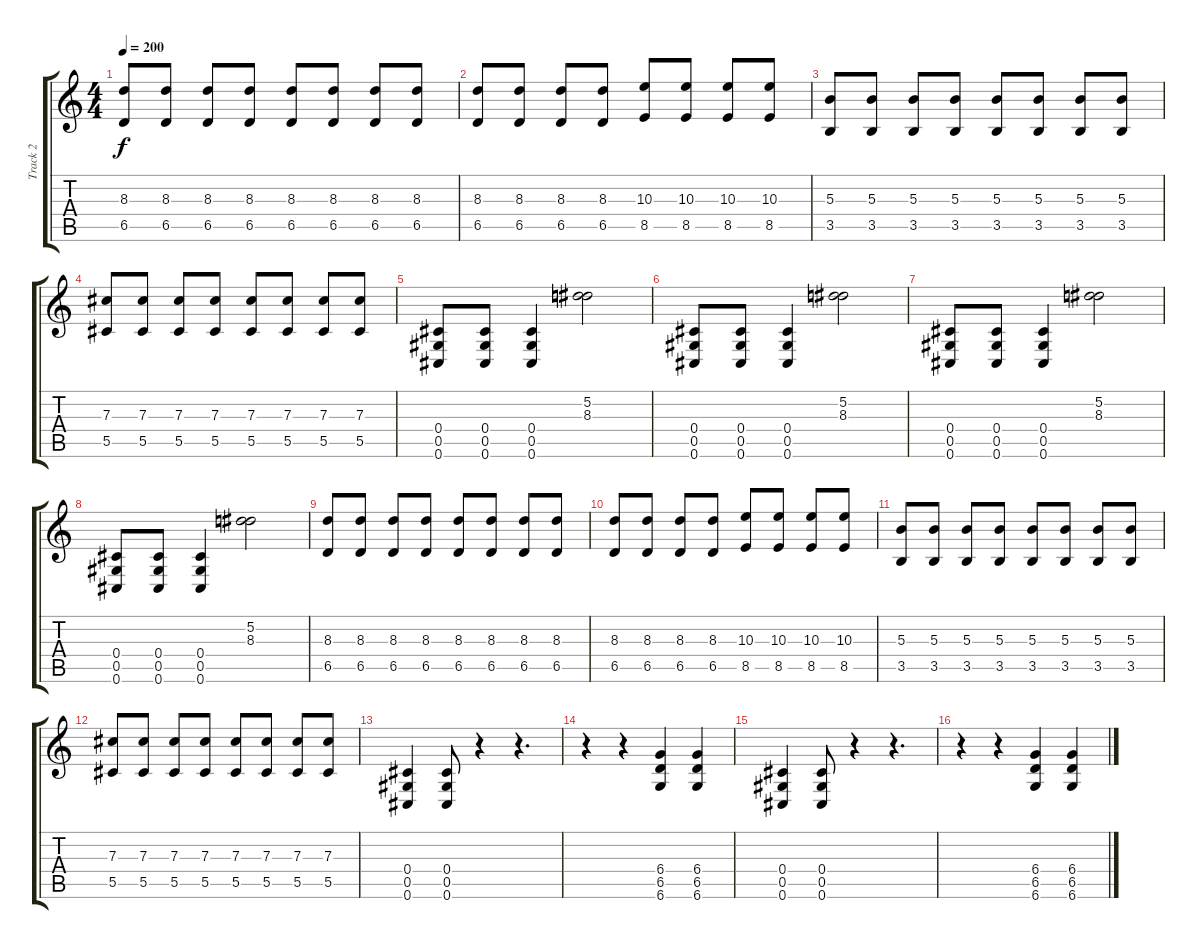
\track ("Track 2" "Track 2") {instrument distortionguitar}
\staff {score tabs}
\tuning (Eb4 Bb3 Gb3 Db3 Ab2 Db2) {hide}
\ts (4 4)
\tempo 200
\clef g2
\ks c
(8.3 6.5).8{dy f} (8.3 6.5).8 (8.3 6.5).8 (8.3 6.5).8 (8.3 6.5).8 (8.3 6.5).8 (8.3 6.5).8 (8.3 6.5).8 |
(8.3 6.5).8 (8.3 6.5).8 (8.3 6.5).8 (8.3 6.5).8 (10.3 8.5).8 (10.3 8.5).8 (10.3 8.5).8 (10.3 8.5).8 |
(5.3 3.5).8 (5.3 3.5).8 (5.3 3.5).8 (5.3 3.5).8 (5.3 3.5).8 (5.3 3.5).8 (5.3 3.5).8 (5.3 3.5).8 |
(7.3 5.5).8 (7.3 5.5).8 (7.3 5.5).8 (7.3 5.5).8 (7.3 5.5).8 (7.3 5.5).8 (7.3 5.5).8 (7.3 5.5).8 |
(0.4 0.5 0.6).8 (0.4 0.5 0.6).8 (0.4 0.5 0.6).4 (5.2 8.3).2 |
(0.4 0.5 0.6).8 (0.4 0.5 0.6).8 (0.4 0.5 0.6).4 (5.2 8.3).2 |
(0.4 0.5 0.6).8 (0.4 0.5 0.6).8 (0.4 0.5 0.6).4 (5.2 8.3).2 |
(0.4 0.5 0.6).8 (0.4 0.5 0.6).8 (0.4 0.5 0.6).4 (5.2 8.3).2 |
(8.3 6.5).8 (8.3 6.5).8 (8.3 6.5).8 (8.3 6.5).8 (8.3 6.5).8 (8.3 6.5).8 (8.3 6.5).8 (8.3 6.5).8 |
(8.3 6.5).8 (8.3 6.5).8 (8.3 6.5).8 (8.3 6.5).8 (10.3 8.5).8 (10.3 8.5).8 (10.3 8.5).8 (10.3 8.5).8 |
(5.3 3.5).8 (5.3 3.5).8 (5.3 3.5).8 (5.3 3.5).8 (5.3 3.5).8 (5.3 3.5).8 (5.3 3.5).8 (5.3 3.5).8 |
(7.3 5.5).8 (7.3 5.5).8 (7.3 5.5).8 (7.3 5.5).8 (7.3 5.5).8 (7.3 5.5).8 (7.3 5.5).8 (7.3 5.5).8 |
(0.4 0.5 0.6).4 (0.4 0.5 0.6).8 r.4 r.4{d} |
r.4 r.4 (6.4 6.5 6.6).4 (6.4 6.5 6.6).4 |
(0.4 0.5 0.6).4 (0.4 0.5 0.6).8 r.4 r.4{d} |
r.4 r.4 (6.4 6.5 6.6).4 (6.4 6.5 6.6).4
